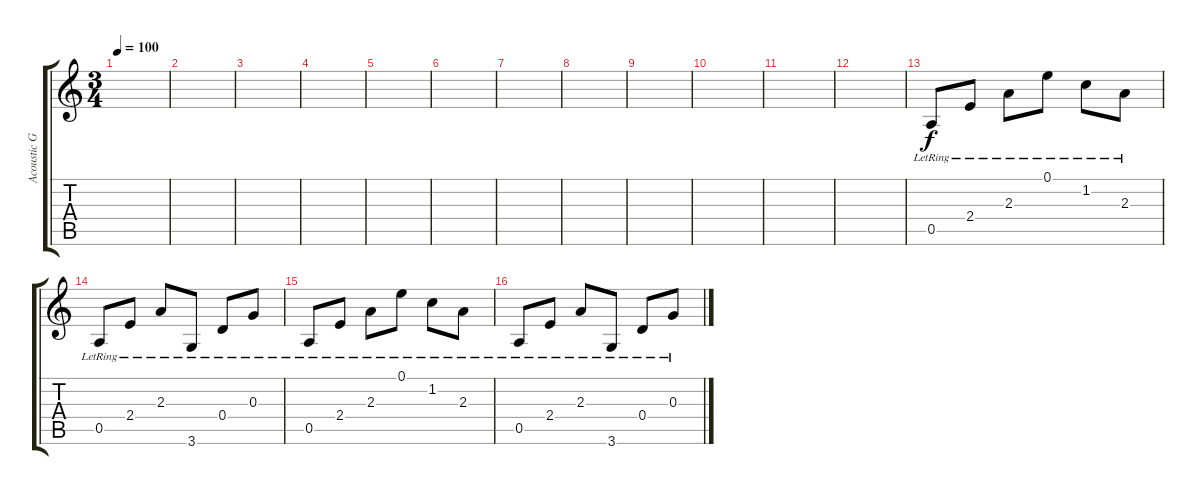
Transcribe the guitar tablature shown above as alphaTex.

\track ("Acoustic Guitar" "Acoustic G") {instrument acousticguitarsteel}
\staff {score tabs}
\tuning (E4 B3 G3 D3 A2 E2) {hide}
\ts (3 4)
\tempo 100
\clef g2
\ks c
|
|
|
|
|
|
|
|
|
|
|
|
0.5{lr}.8 2.4{lr}.8 2.3{lr}.8 0.1{lr}.8 1.2{lr}.8 2.3{lr}.8 |
0.5{lr}.8 2.4{lr}.8 2.3{lr}.8 3.6{lr}.8 0.4{lr}.8 0.3{lr}.8 |
0.5{lr}.8 2.4{lr}.8 2.3{lr}.8 0.1{lr}.8 1.2{lr}.8 2.3{lr}.8 |
0.5{lr}.8 2.4{lr}.8 2.3{lr}.8 3.6{lr}.8 0.4{lr}.8 0.3{lr}.8
